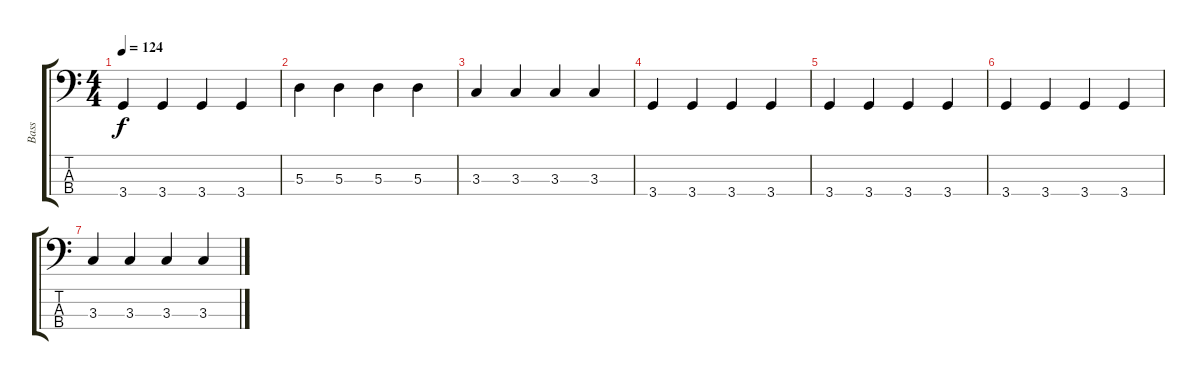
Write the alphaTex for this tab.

\track ("Bass" "Bass") {instrument electricbassfinger}
\staff {score tabs}
\tuning (G2 D2 A1 E1) {hide}
\ts (4 4)
\tempo 124
\clef f4
\ks c
3.4.4{dy f} 3.4.4 3.4.4 3.4.4 |
5.3.4 5.3.4 5.3.4 5.3.4 |
3.3.4 3.3.4 3.3.4 3.3.4 |
3.4.4 3.4.4 3.4.4 3.4.4 |
3.4.4 3.4.4 3.4.4 3.4.4 |
3.4.4 3.4.4 3.4.4 3.4.4 |
3.3.4 3.3.4 3.3.4 3.3.4
